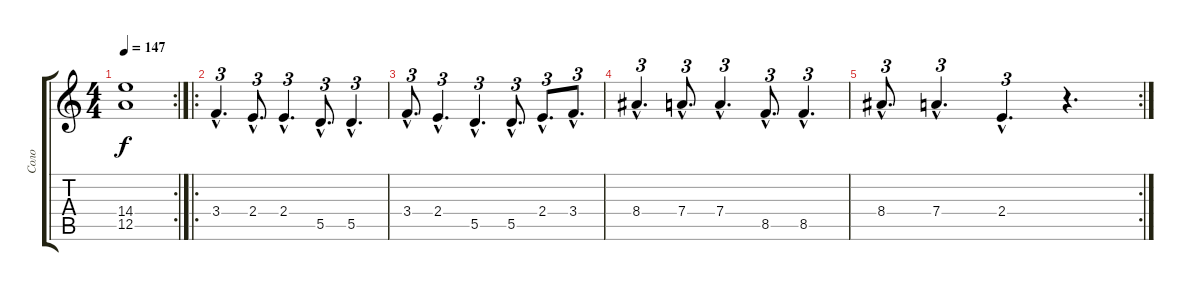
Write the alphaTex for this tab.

\track ("Соло" "Соло") {instrument distortionguitar}
\staff {score tabs}
\tuning (E4 B3 G3 D3 A2 E2) {hide}
\rc 2
\ts (4 4)
\tempo 147
\clef g2
\ks c
(14.4 12.5).1{dy f} |
\ro
3.4{hac}.4{d tu (3 2)} 2.4{hac}.8{d tu (3 2)} 2.4{hac}.4{d tu (3 2)} 5.5{hac}.8{d tu (3 2)} 5.5{hac}.4{d tu (3 2)} |
3.4{hac}.8{d tu (3 2)} 2.4{hac}.4{d tu (3 2)} 5.5{hac}.4{d tu (3 2)} 5.5{hac}.8{d tu (3 2)} 2.4{hac}.8{d tu (3 2)} 3.4{hac}.8{d tu (3 2)} |
8.4{hac}.4{d tu (3 2)} 7.4{hac}.8{d tu (3 2)} 7.4{hac}.4{d tu (3 2)} 8.5{hac}.8{d tu (3 2)} 8.5{hac}.4{d tu (3 2)} |
\rc 2
8.4{hac}.8{d tu (3 2)} 7.4{hac}.4{d tu (3 2)} 2.4{hac}.4{d tu (3 2)} r.4{d}
